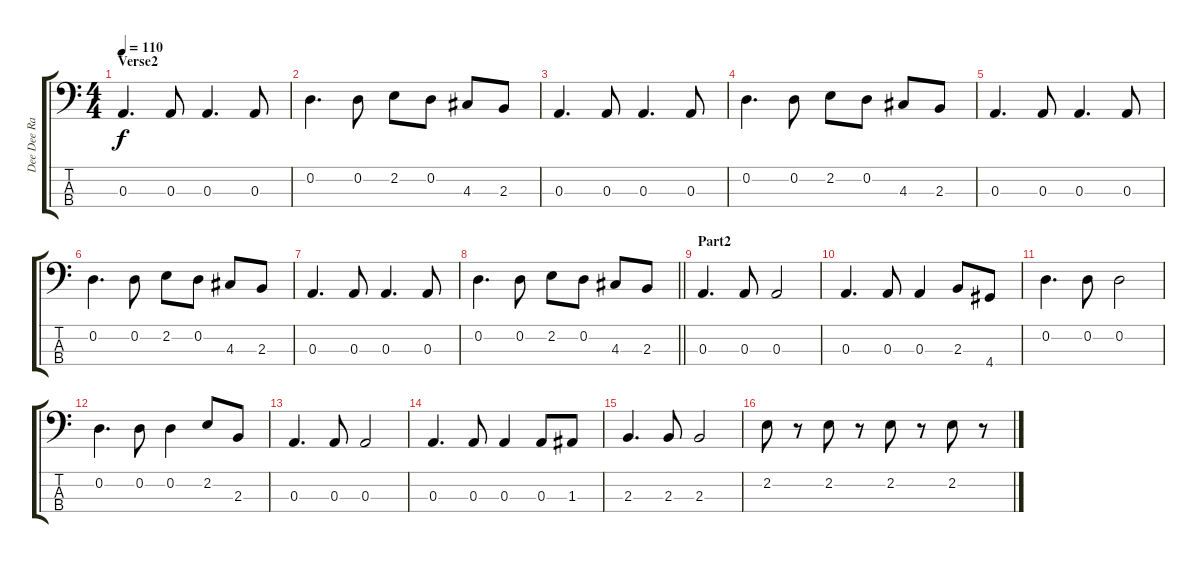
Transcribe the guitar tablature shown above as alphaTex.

\track ("Dee Dee Ramone-Bass" "Dee Dee Ra") {instrument electricbasspick}
\staff {score tabs}
\tuning (G2 D2 A1 E1) {hide}
\ts (4 4)
\section ("" "Verse2")
\tempo 110
\clef f4
\ks c
0.3.4{d dy f} 0.3.8 0.3.4{d} 0.3.8 |
0.2.4{d} 0.2.8 2.2.8 0.2.8 4.3.8 2.3.8 |
0.3.4{d} 0.3.8 0.3.4{d} 0.3.8 |
0.2.4{d} 0.2.8 2.2.8 0.2.8 4.3.8 2.3.8 |
0.3.4{d} 0.3.8 0.3.4{d} 0.3.8 |
0.2.4{d} 0.2.8 2.2.8 0.2.8 4.3.8 2.3.8 |
0.3.4{d} 0.3.8 0.3.4{d} 0.3.8 |
\barLineRight lightlight
0.2.4{d} 0.2.8 2.2.8 0.2.8 4.3.8 2.3.8 |
\section ("" "Part2")
0.3.4{d} 0.3.8 0.3.2 |
0.3.4{d} 0.3.8 0.3.4 2.3.8 4.4.8 |
0.2.4{d} 0.2.8 0.2.2 |
0.2.4{d} 0.2.8 0.2.4 2.2.8 2.3.8 |
0.3.4{d} 0.3.8 0.3.2 |
0.3.4{d} 0.3.8 0.3.4 0.3.8 1.3.8 |
2.3.4{d} 2.3.8 2.3.2 |
2.2.8 r.8 2.2.8 r.8 2.2.8 r.8 2.2.8 r.8
